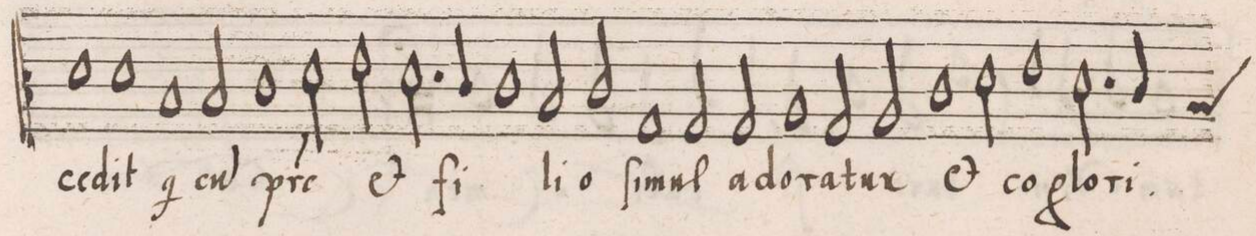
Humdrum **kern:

**kern	**text
*I"ALTVS	*
*clefC3	*
*k[]	*
*met(C|)	*
*M2/1	*
1d\	-ce-
=113-	=113-
1d\	-dit
1B/	q(ui)
=114-	=114-
2B/	cu(m)
1c\	p(at)-
2d\	-re
=115-	=115-
2e\	e(t)
2.d\	.
4c/	fi-
1c\	.
=116-	=116-
2B/	-li-
2c/	-o
1G/	ſi-
=117-	=117-
2G/	-mul
2G/	a-
1A/	-do-
=118-	=118-
2G/	-ra-
2A/	-tur
1c\	e(t)
=119-	=119-
2d\	.
1e\	co-
=120-	=120-
2.d\	-glo-
*custos:B	*
4c/	-ri-
*-	*-
